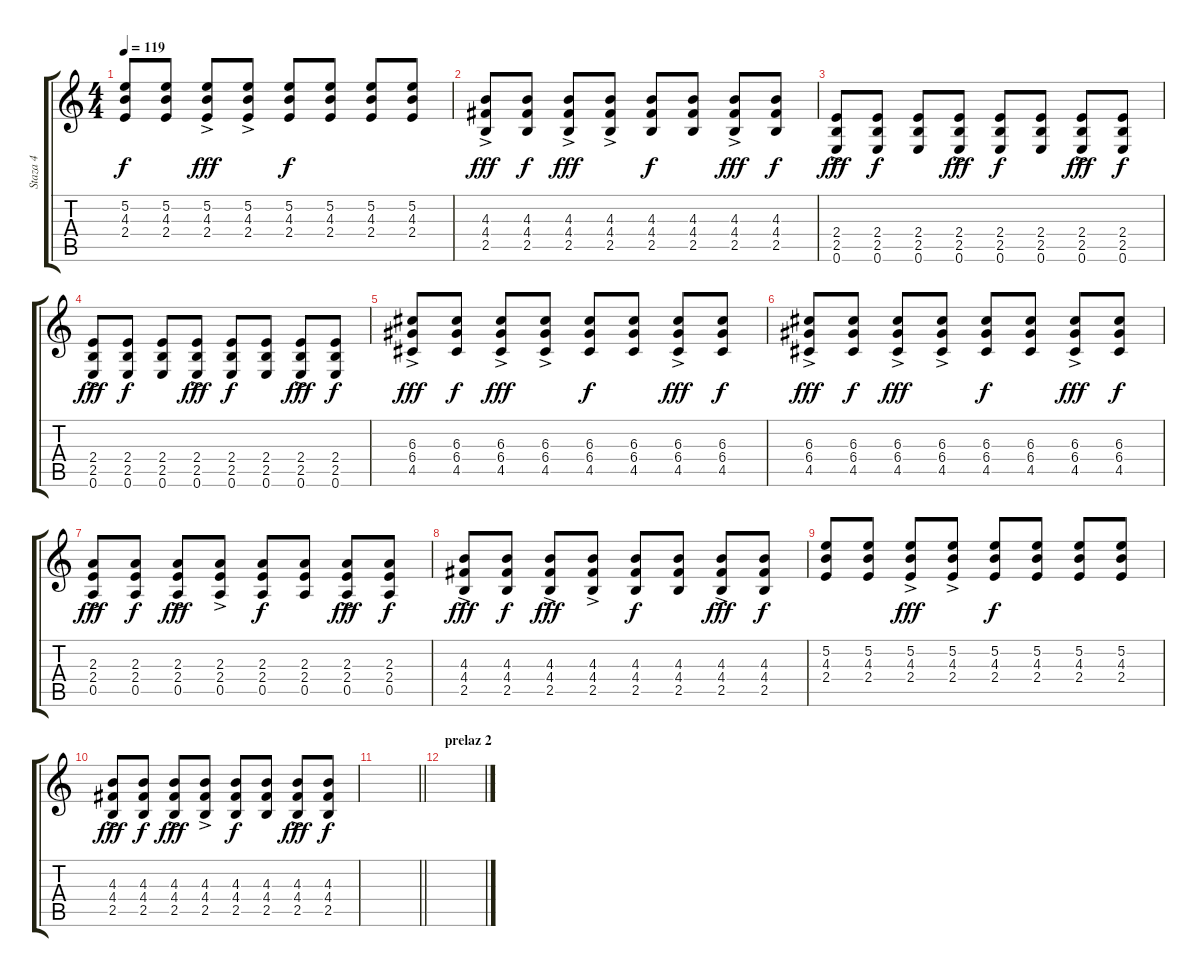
\track ("Staza 4" "Staza 4") {instrument distortionguitar}
\staff {score tabs}
\tuning (E4 B3 G3 D3 A2 E2) {hide}
\ts (4 4)
\tempo 119
\clef g2
\ks c
(5.2 4.3 2.4).8{dy f} (5.2 4.3 2.4).8 (5.2{ac} 4.3 2.4).8{dy fff} (5.2 4.3 2.4{ac}).8 (5.2 4.3 2.4).8{dy f} (5.2 4.3 2.4).8 (5.2 4.3 2.4).8 (5.2 4.3 2.4).8 |
(4.3 4.4 2.5{ac}).8{dy fff} (4.3 4.4 2.5).8{dy f} (4.3 4.4{ac} 2.5).8{dy fff} (4.3 4.4{ac} 2.5).8 (4.3 4.4 2.5).8{dy f} (4.3 4.4 2.5).8 (4.3 4.4{ac} 2.5).8{dy fff} (4.3 4.4 2.5).8{dy f} |
(2.4 2.5{ac} 0.6).8{dy fff} (2.4 2.5 0.6).8{dy f} (2.4 2.5 0.6).8 (2.4 2.5{ac} 0.6).8{dy fff} (2.4 2.5 0.6).8{dy f} (2.4 2.5 0.6).8 (2.4{ac} 2.5 0.6).8{dy fff} (2.4 2.5 0.6).8{dy f} |
(2.4 2.5{ac} 0.6).8{dy fff} (2.4 2.5 0.6).8{dy f} (2.4 2.5 0.6).8 (2.4 2.5{ac} 0.6).8{dy fff} (2.4 2.5 0.6).8{dy f} (2.4 2.5 0.6).8 (2.4{ac} 2.5 0.6).8{dy fff} (2.4 2.5 0.6).8{dy f} |
(6.3{ac} 6.4 4.5).8{dy fff} (6.3 6.4 4.5).8{dy f} (6.3 6.4{ac} 4.5).8{dy fff} (6.3 6.4 4.5{ac}).8 (6.3 6.4 4.5).8{dy f} (6.3 6.4 4.5).8 (6.3{ac} 6.4 4.5).8{dy fff} (6.3 6.4 4.5).8{dy f} |
(6.3{ac} 6.4 4.5).8{dy fff} (6.3 6.4 4.5).8{dy f} (6.3 6.4{ac} 4.5).8{dy fff} (6.3 6.4 4.5{ac}).8 (6.3 6.4 4.5).8{dy f} (6.3 6.4 4.5).8 (6.3{ac} 6.4 4.5).8{dy fff} (6.3 6.4 4.5).8{dy f} |
(2.3 2.4 0.5{ac}).8{dy fff} (2.3 2.4 0.5).8{dy f} (2.3 2.4{ac} 0.5).8{dy fff} (2.3 2.4{ac} 0.5).8 (2.3 2.4 0.5).8{dy f} (2.3 2.4 0.5).8 (2.3 2.4{ac} 0.5).8{dy fff} (2.3 2.4 0.5).8{dy f} |
(4.3 4.4 2.5{ac}).8{dy fff} (4.3 4.4 2.5).8{dy f} (4.3 4.4{ac} 2.5).8{dy fff} (4.3 4.4{ac} 2.5).8 (4.3 4.4 2.5).8{dy f} (4.3 4.4 2.5).8 (4.3 4.4{ac} 2.5).8{dy fff} (4.3 4.4 2.5).8{dy f} |
(5.2 4.3 2.4).8 (5.2 4.3 2.4).8 (5.2{ac} 4.3 2.4).8{dy fff} (5.2 4.3 2.4{ac}).8 (5.2 4.3 2.4).8{dy f} (5.2 4.3 2.4).8 (5.2 4.3 2.4).8 (5.2 4.3 2.4).8 |
(4.3 4.4 2.5{ac}).8{dy fff} (4.3 4.4 2.5).8{dy f} (4.3 4.4{ac} 2.5).8{dy fff} (4.3 4.4{ac} 2.5).8 (4.3 4.4 2.5).8{dy f} (4.3 4.4 2.5).8 (4.3 4.4{ac} 2.5).8{dy fff} (4.3 4.4 2.5).8{dy f} |
\barLineRight lightlight
|
\section ("" "prelaz 2")
